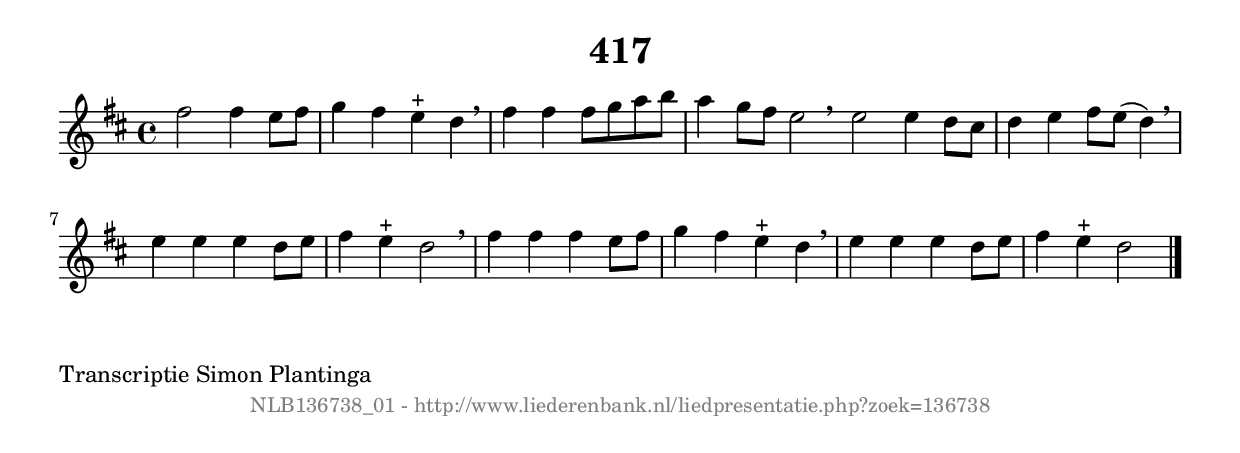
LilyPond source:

%
% produced by wce2krn 1.64 (7 June 2014)
%
\version"2.16"
#(append! paper-alist '(("long" . (cons (* 210 mm) (* 2000 mm)))))
#(set-default-paper-size "long")
sb = {\breathe}
mBreak = {\breathe }
bBreak = {\breathe }
x = {\once\override NoteHead #'style = #'cross }
gl=\glissando
itime={\override Staff.TimeSignature #'stencil = ##f }
ficta = {\once\set suggestAccidentals = ##t}
fine = {\once\override Score.RehearsalMark #'self-alignment-X = #1 \mark \markup {\italic{Fine}}}
dc = {\once\override Score.RehearsalMark #'self-alignment-X = #1 \mark \markup {\italic{D.C.}}}
dcf = {\once\override Score.RehearsalMark #'self-alignment-X = #1 \mark \markup {\italic{D.C. al Fine}}}
dcc = {\once\override Score.RehearsalMark #'self-alignment-X = #1 \mark \markup {\italic{D.C. al Coda}}}
ds = {\once\override Score.RehearsalMark #'self-alignment-X = #1 \mark \markup {\italic{D.S.}}}
dsf = {\once\override Score.RehearsalMark #'self-alignment-X = #1 \mark \markup {\italic{D.S. al Fine}}}
dsc = {\once\override Score.RehearsalMark #'self-alignment-X = #1 \mark \markup {\italic{D.S. al Coda}}}
pv = {\set Score.repeatCommands = #'((volta "1"))}
sv = {\set Score.repeatCommands = #'((volta "2"))}
tv = {\set Score.repeatCommands = #'((volta "3"))}
qv = {\set Score.repeatCommands = #'((volta "4"))}
xv = {\set Score.repeatCommands = #'((volta #f))}
\header{ tagline = ""
title = "417"
}
\score {{
\key d \major
\relative g'
{
\set melismaBusyProperties = #'()
\time 4/4
\tempo 4=120
\override Score.MetronomeMark #'transparent = ##t
\override Score.RehearsalMark #'break-visibility = #(vector #t #t #f)
fis'2 fis4 e8 fis8 | g4 fis4 e4^"+" d4 \sb | fis4 fis4 fis8 g8 a8 b8 | a4 g8 fis8 e2 \bar ":|:" \bBreak
e2 e4 d8 cis8 | d4 e4 fis8 e8( d4) \sb | e4 e4 e4 d8 e8 | fis4 e4^"+" d2 | \mBreak \bar "|"
fis4 fis4 fis4 e8 fis8 | g4 fis4 e4^"+" d4 \sb | e4 e4 e4 d8 e8 | fis4 e4^"+" d2 \bar "|."
 }}
 \midi { }
 \layout {
            indent = 0.0\cm
}
}
\markup { \wordwrap-string #" 
Transcriptie Simon Plantinga
"}
\markup { \vspace #0 } \markup { \with-color #grey \fill-line { \center-column { \smaller "NLB136738_01 - http://www.liederenbank.nl/liedpresentatie.php?zoek=136738" } } }
